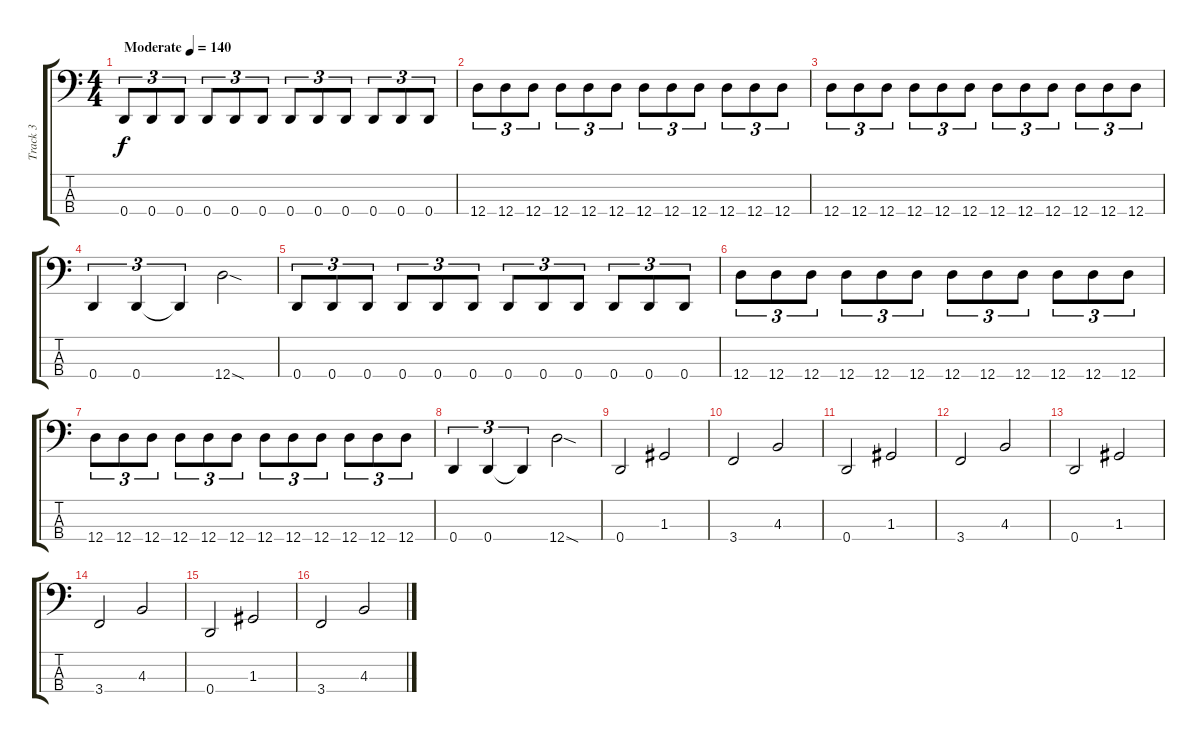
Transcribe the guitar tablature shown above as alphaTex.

\track ("Track 3" "Track 3") {instrument electricbasspick}
\staff {score tabs}
\tuning (F2 C2 G1 D1) {hide}
\ts (4 4)
\tempo (140 "Moderate")
\clef f4
\ks c
0.4.8{tu (3 2) dy f instrument electricbasspick} 0.4.8{tu (3 2)} 0.4.8{tu (3 2)} 0.4.8{tu (3 2)} 0.4.8{tu (3 2)} 0.4.8{tu (3 2)} 0.4.8{tu (3 2)} 0.4.8{tu (3 2)} 0.4.8{tu (3 2)} 0.4.8{tu (3 2)} 0.4.8{tu (3 2)} 0.4.8{tu (3 2)} |
12.4.8{tu (3 2)} 12.4.8{tu (3 2)} 12.4.8{tu (3 2)} 12.4.8{tu (3 2)} 12.4.8{tu (3 2)} 12.4.8{tu (3 2)} 12.4.8{tu (3 2)} 12.4.8{tu (3 2)} 12.4.8{tu (3 2)} 12.4.8{tu (3 2)} 12.4.8{tu (3 2)} 12.4.8{tu (3 2)} |
12.4.8{tu (3 2)} 12.4.8{tu (3 2)} 12.4.8{tu (3 2)} 12.4.8{tu (3 2)} 12.4.8{tu (3 2)} 12.4.8{tu (3 2)} 12.4.8{tu (3 2)} 12.4.8{tu (3 2)} 12.4.8{tu (3 2)} 12.4.8{tu (3 2)} 12.4.8{tu (3 2)} 12.4.8{tu (3 2)} |
0.4.4{tu (3 2)} 0.4.4{tu (3 2)} 0.4{t}.4{tu (3 2)} 12.4{sod}.2 |
0.4.8{tu (3 2)} 0.4.8{tu (3 2)} 0.4.8{tu (3 2)} 0.4.8{tu (3 2)} 0.4.8{tu (3 2)} 0.4.8{tu (3 2)} 0.4.8{tu (3 2)} 0.4.8{tu (3 2)} 0.4.8{tu (3 2)} 0.4.8{tu (3 2)} 0.4.8{tu (3 2)} 0.4.8{tu (3 2)} |
12.4.8{tu (3 2)} 12.4.8{tu (3 2)} 12.4.8{tu (3 2)} 12.4.8{tu (3 2)} 12.4.8{tu (3 2)} 12.4.8{tu (3 2)} 12.4.8{tu (3 2)} 12.4.8{tu (3 2)} 12.4.8{tu (3 2)} 12.4.8{tu (3 2)} 12.4.8{tu (3 2)} 12.4.8{tu (3 2)} |
12.4.8{tu (3 2)} 12.4.8{tu (3 2)} 12.4.8{tu (3 2)} 12.4.8{tu (3 2)} 12.4.8{tu (3 2)} 12.4.8{tu (3 2)} 12.4.8{tu (3 2)} 12.4.8{tu (3 2)} 12.4.8{tu (3 2)} 12.4.8{tu (3 2)} 12.4.8{tu (3 2)} 12.4.8{tu (3 2)} |
0.4.4{tu (3 2)} 0.4.4{tu (3 2)} 0.4{t}.4{tu (3 2)} 12.4{sod}.2 |
0.4.2 1.3.2 |
3.4.2 4.3.2 |
0.4.2 1.3.2 |
3.4.2 4.3.2 |
0.4.2 1.3.2 |
3.4.2 4.3.2 |
0.4.2 1.3.2 |
3.4.2 4.3.2
